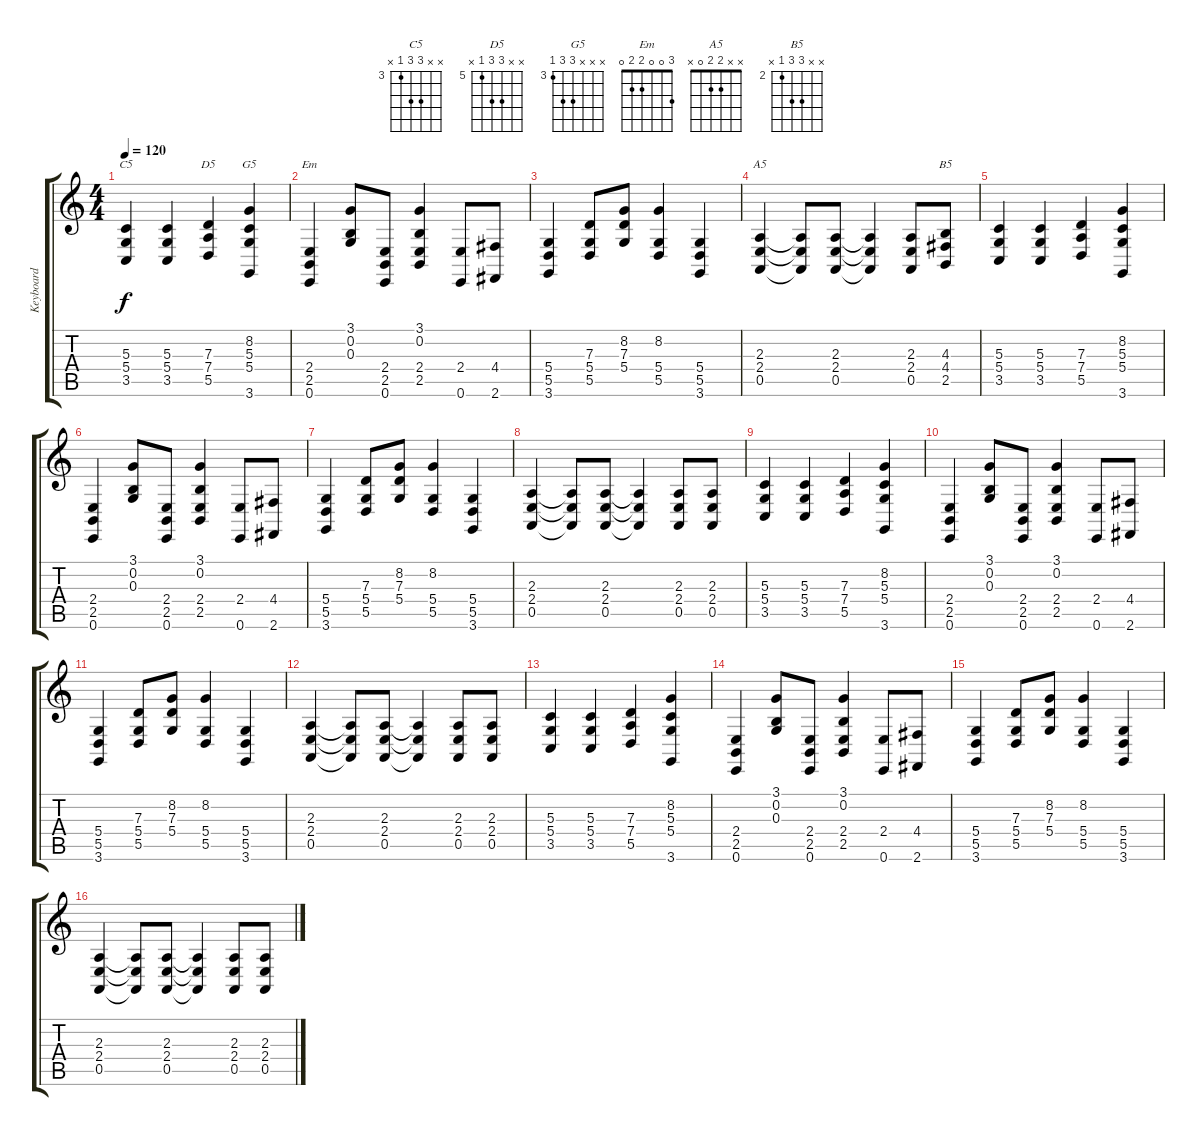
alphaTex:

\track ("Keyboard" "Keyboard") {instrument churchorgan}
\staff {score tabs}
\tuning (E4 B3 G3 D3 A2 E2) {hide}
\chord ("C5" x x 5 5 3 x) {firstfret 3}
\chord ("D5" x x 7 7 5 x) {firstfret 5}
\chord ("G5" x x x 5 5 3) {firstfret 3}
\chord ("Em" 3 0 0 2 2 0)
\chord ("A5" x x 2 2 0 x)
\chord ("B5" x x 4 4 2 x) {firstfret 2}
\ts (4 4)
\tempo 120
\clef g2
\ks c
(5.3 5.4 3.5).4{ch "C5" dy f} (5.3 5.4 3.5).4 (7.3 7.4 5.5).4{ch "D5"} (8.2 5.3 5.4 3.6).4{ch "G5"} |
(2.4 2.5 0.6).4{ch "Em"} (3.1 0.2 0.3).8 (2.4 2.5 0.6).8 (3.1 0.2 2.4 2.5).4 (2.4 0.6).8 (4.4 2.6).8 |
(5.4 5.5 3.6).4 (7.3 5.4 5.5).8 (8.2 7.3 5.4).8 (8.2 5.4 5.5).4 (5.4 5.5 3.6).4 |
(2.3 2.4 0.5).4{ch "A5"} (2.3{t} 2.4{t} 0.5{t}).8 (2.3 2.4 0.5).8 (2.3{t} 2.4{t} 0.5{t}).4 (2.3 2.4 0.5).8 (4.3 4.4 2.5).8{ch "B5"} |
(5.3 5.4 3.5).4 (5.3 5.4 3.5).4 (7.3 7.4 5.5).4 (8.2 5.3 5.4 3.6).4 |
(2.4 2.5 0.6).4 (3.1 0.2 0.3).8 (2.4 2.5 0.6).8 (3.1 0.2 2.4 2.5).4 (2.4 0.6).8 (4.4 2.6).8 |
(5.4 5.5 3.6).4 (7.3 5.4 5.5).8 (8.2 7.3 5.4).8 (8.2 5.4 5.5).4 (5.4 5.5 3.6).4 |
(2.3 2.4 0.5).4 (2.3{t} 2.4{t} 0.5{t}).8 (2.3 2.4 0.5).8 (2.3{t} 2.4{t} 0.5{t}).4 (2.3 2.4 0.5).8 (2.3 2.4 0.5).8 |
(5.3 5.4 3.5).4 (5.3 5.4 3.5).4 (7.3 7.4 5.5).4 (8.2 5.3 5.4 3.6).4 |
(2.4 2.5 0.6).4 (3.1 0.2 0.3).8 (2.4 2.5 0.6).8 (3.1 0.2 2.4 2.5).4 (2.4 0.6).8 (4.4 2.6).8 |
(5.4 5.5 3.6).4 (7.3 5.4 5.5).8 (8.2 7.3 5.4).8 (8.2 5.4 5.5).4 (5.4 5.5 3.6).4 |
(2.3 2.4 0.5).4 (2.3{t} 2.4{t} 0.5{t}).8 (2.3 2.4 0.5).8 (2.3{t} 2.4{t} 0.5{t}).4 (2.3 2.4 0.5).8 (2.3 2.4 0.5).8 |
(5.3 5.4 3.5).4 (5.3 5.4 3.5).4 (7.3 7.4 5.5).4 (8.2 5.3 5.4 3.6).4 |
(2.4 2.5 0.6).4 (3.1 0.2 0.3).8 (2.4 2.5 0.6).8 (3.1 0.2 2.4 2.5).4 (2.4 0.6).8 (4.4 2.6).8 |
(5.4 5.5 3.6).4 (7.3 5.4 5.5).8 (8.2 7.3 5.4).8 (8.2 5.4 5.5).4 (5.4 5.5 3.6).4 |
(2.3 2.4 0.5).4 (2.3{t} 2.4{t} 0.5{t}).8 (2.3 2.4 0.5).8 (2.3{t} 2.4{t} 0.5{t}).4 (2.3 2.4 0.5).8 (2.3 2.4 0.5).8
